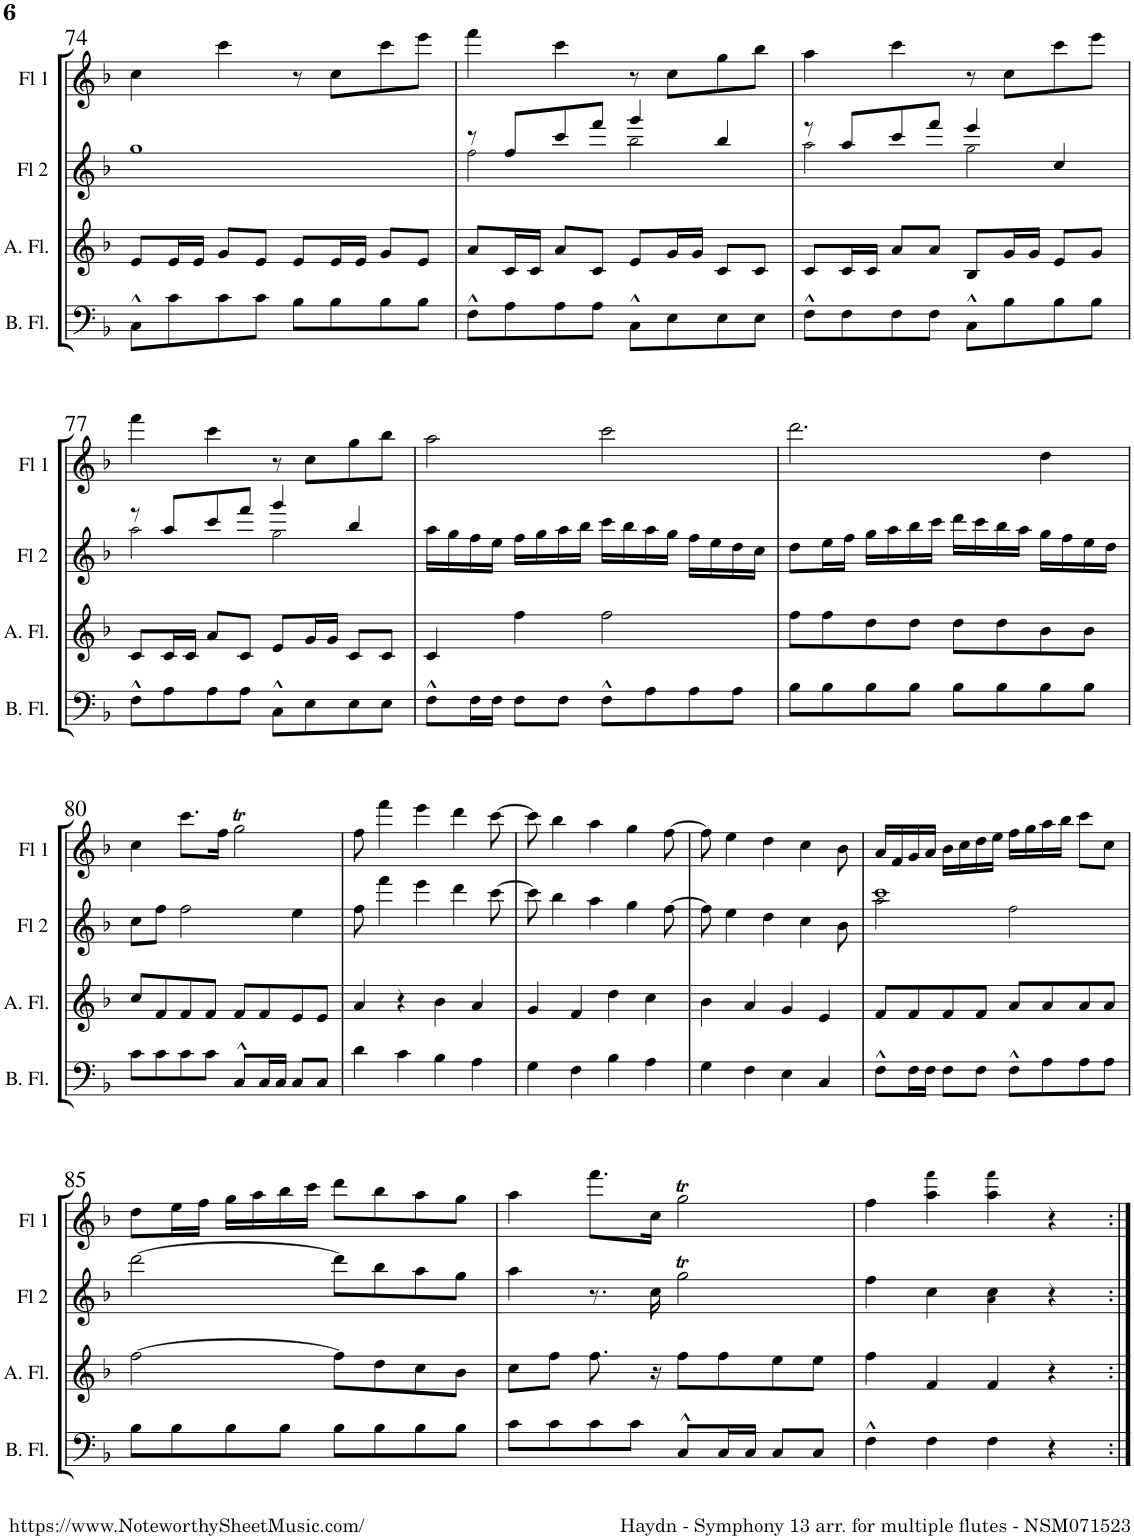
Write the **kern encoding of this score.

**kern	**kern	**kern	**kern
*part4	*part3	*part2	*part1
*staff4	*staff3	*staff2	*staff1
*I"Bass Flute	*I"Alto Flute	*I"Flute 2	*I"Flute 1
*I'B. Fl.	*I'A. Fl.	*I'Fl 2	*I'Fl 1
!!LO:PB:g=z
*clefF4	*clefG2	*clefG2	*clefG2
*k[b-]	*k[b-]	*k[b-]	*k[b-]
*M4/4	*M4/4	*M4/4	*M4/4
*met(c)	*met(c)	*met(c)	*met(c)
=74	=74	=74	=74
8C^^\L	8e/L	1gg	4cc\
8c\	16e/L	.	.
.	16e/JJ	.	.
8c\	8g/L	.	4ccc\
8c\J	8e/J	.	.
8B-\L	8e/L	.	8r
8B-\	16e/L	.	8cc\L
.	16e/JJ	.	.
8B-\	8g/L	.	8ccc\
8B-\J	8e/J	.	8eee\J
=75	=75	=75	=75
*	*	*^	*
8F^^\L	8a/L	8r	2ff!\	4fff\
8A\	16c/L	8ff/L	.	.
.	16c/JJ	.	.	.
8A\	8a/L	8ccc/	.	4ccc\
8A\J	8c/J	8fff/J	.	.
8C^^\L	8e/L	4ggg/	2bb-!\	8r
8E\	16g/L	.	.	8cc\L
.	16g/JJ	.	.	.
8E\	8c/L	4bb-/	.	8gg\
8E\J	8c/J	.	.	8bb-\J
=76	=76	=76	=76	=76
8F^^\L	8c/L	8r	2aa!\	4aa\
8F\	16c/L	8aa/L	.	.
.	16c/JJ	.	.	.
8F\	8a/L	8ccc/	.	4ccc\
8F\J	8a/J	8fff/J	.	.
8C^^\L	8B-/L	4eee/	2gg!\	8r
8B-\	16g/L	.	.	8cc\L
.	16g/JJ	.	.	.
8B-\	8e/L	4cc/	.	8ccc\
8B-\J	8g/J	.	.	8eee\J
!!LO:LB:g=z
=77	=77	=77	=77	=77
8F^^\L	8c/L	8r	2aa!\	4fff\
8A\	16c/L	8aa/L	.	.
.	16c/JJ	.	.	.
8A\	8a/L	8ccc/	.	4ccc\
8A\J	8c/J	8fff/J	.	.
8C^^\L	8e/L	4ggg/	2gg!\	8r
8E\	16g/L	.	.	8cc\L
.	16g/JJ	.	.	.
8E\	8c/L	4bb-/	.	8gg\
8E\J	8c/J	.	.	8bb-\J
*	*	*v	*v	*
=78	=78	=78	=78
8F^^\L	4c/	16aa\LL	2aa\
.	.	16gg\	.
16F\L	.	16ff\	.
16F\JJ	.	16ee\JJ	.
8F\L	4ff\	16ff\LL	.
.	.	16gg\	.
8F\J	.	16aa\	.
.	.	16bb-\JJ	.
8F^^\L	2ff\	16ccc\LL	2ccc\
.	.	16bb-\	.
8A\	.	16aa\	.
.	.	16gg\JJ	.
8A\	.	16ff\LL	.
.	.	16ee\	.
8A\J	.	16dd\	.
.	.	16cc\JJ	.
=79	=79	=79	=79
8B-\L	8ff\L	8dd\L	2.ddd\
8B-\	8ff\	16ee\L	.
.	.	16ff\JJ	.
8B-\	8dd\	16gg\LL	.
.	.	16aa\	.
8B-\J	8dd\J	16bb-\	.
.	.	16ccc\JJ	.
8B-\L	8dd\L	16ddd\LL	.
.	.	16ccc\	.
8B-\	8dd\	16bb-\	.
.	.	16aa\JJ	.
8B-\	8b-\	16gg\LL	4dd\
.	.	16ff\	.
8B-\J	8b-\J	16ee\	.
.	.	16dd\JJ	.
!!LO:LB:g=z
=80	=80	=80	=80
8c\L	8cc/L	8cc\L	4cc\
8c\	8f/	8ff\J	.
8c\	8f/	2ff\	8.ccc\L
8c\J	8f/J	.	.
.	.	.	16ff\Jk
8C^^/L	8f/L	.	2ggT\
16C/L	8f/	.	.
16C/JJ	.	.	.
8C/L	8e/	4ee\	.
8C/J	8e/J	.	.
=81	=81	=81	=81
4d\	4a/	8ff\	8ff\
.	.	4fff\	4fff\
4c\	4r	.	.
.	.	4eee\	4eee\
4B-\	4b-\	.	.
.	.	4ddd\	4ddd\
4A\	4a/	.	.
.	.	[8ccc\	[8ccc\
=82	=82	=82	=82
4G\	4g/	8ccc\]	8ccc\]
.	.	4bb-\	4bb-\
4F\	4f/	.	.
.	.	4aa\	4aa\
4B-\	4dd\	.	.
.	.	4gg\	4gg\
4A\	4cc\	.	.
.	.	[8ff\	[8ff\
=83	=83	=83	=83
4G\	4b-\	8ff\]	8ff\]
.	.	4ee\	4ee\
4F\	4a/	.	.
.	.	4dd\	4dd\
4E\	4g/	.	.
.	.	4cc\	4cc\
4C/	4e/	.	.
.	.	8b-\	8b-\
=84	=84	=84	=84
*	*	*^	*
8F^^\L	8f/L	1ccc	2aa!\	16a/LL
.	.	.	.	16f/
16F\L	8f/	.	.	16g/
16F\JJ	.	.	.	16a/JJ
8F\L	8f/	.	.	16b-\LL
.	.	.	.	16cc\
8F\J	8f/J	.	.	16dd\
.	.	.	.	16ee\JJ
8F^^\L	8a/L	.	2ff!\	16ff\LL
.	.	.	.	16gg\
8A\	8a/	.	.	16aa\
.	.	.	.	16bb-\JJ
8A\	8a/	.	.	8ccc\L
8A\J	8a/J	.	.	8cc\J
*	*	*v	*v	*
!!LO:LB:g=z
=85	=85	=85	=85
8B-\L	[2ff\	[2ddd\	8dd\L
8B-\	.	.	16ee\L
.	.	.	16ff\JJ
8B-\	.	.	16gg\LL
.	.	.	16aa\
8B-\J	.	.	16bb-\
.	.	.	16ccc\JJ
8B-\L	8ff\L]	8ddd\L]	8ddd\L
8B-\	8dd\	8bb-\	8bb-\
8B-\	8cc\	8aa\	8aa\
8B-\J	8b-\J	8gg\J	8gg\J
=86	=86	=86	=86
8c\L	8cc\L	4aa\	4aa\
8c\	8ff\J	.	.
8c\	8.ff\	8.r	8.fff\L
8c\J	.	.	.
.	16r	16cc\	16cc\Jk
8C^^/L	8ff\L	2ggT\	2ggT\
16C/L	8ff\	.	.
16C/JJ	.	.	.
8C/L	8ee\	.	.
8C/J	8ee\J	.	.
=87	=87	=87	=87
4F^^\	4ff\	4ff\	4ff\
4F\	4f/	4cc\	4aa\ 4fff!\
4F\	4f/	4a!\ 4cc\	4aa\ 4fff!\
4r	4r	4r	4r
=:|!	=:|!	=:|!	=:|!
*-	*-	*-	*-
